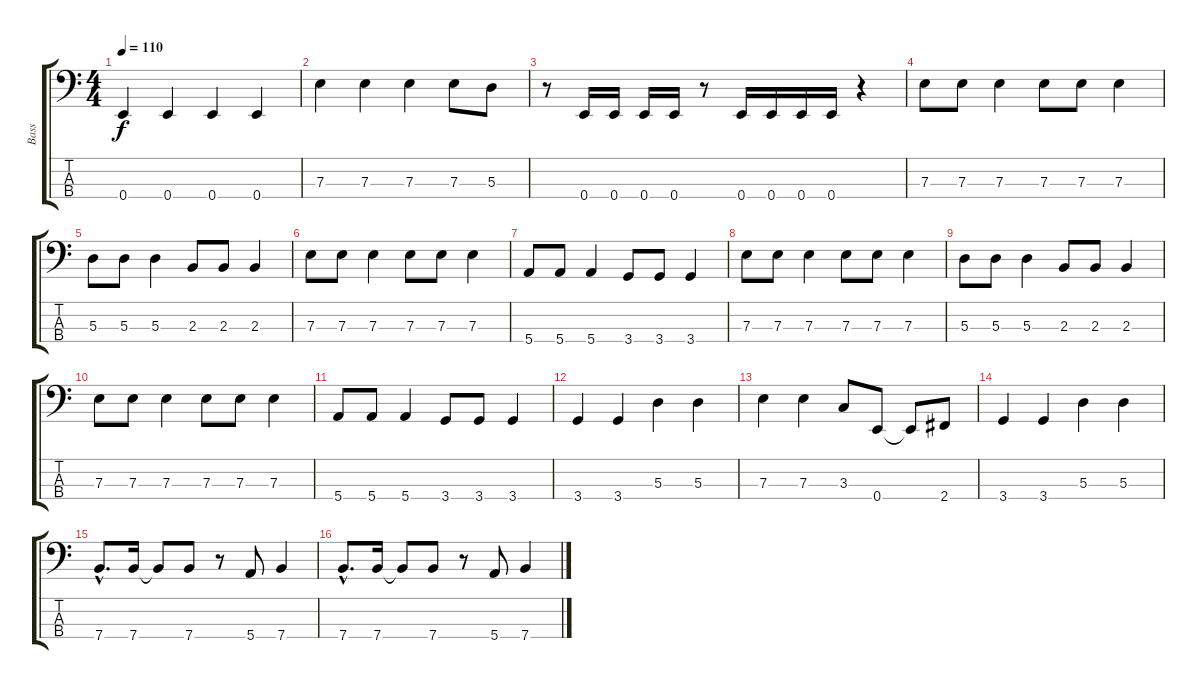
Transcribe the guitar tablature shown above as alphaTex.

\track ("Bass" "Bass") {instrument electricbasspick}
\staff {score tabs}
\tuning (G2 D2 A1 E1) {hide}
\ts (4 4)
\tempo 110
\clef f4
\ks c
0.4.4{dy f} 0.4.4 0.4.4 0.4.4 |
7.3.4 7.3.4 7.3.4 7.3.8 5.3.8 |
r.8 0.4.16 0.4.16 0.4.16 0.4.16 r.8 0.4.16 0.4.16 0.4.16 0.4.16 r.4 |
7.3.8 7.3.8 7.3.4 7.3.8 7.3.8 7.3.4 |
5.3.8 5.3.8 5.3.4 2.3.8 2.3.8 2.3.4 |
7.3.8 7.3.8 7.3.4 7.3.8 7.3.8 7.3.4 |
5.4.8 5.4.8 5.4.4 3.4.8 3.4.8 3.4.4 |
7.3.8 7.3.8 7.3.4 7.3.8 7.3.8 7.3.4 |
5.3.8 5.3.8 5.3.4 2.3.8 2.3.8 2.3.4 |
7.3.8 7.3.8 7.3.4 7.3.8 7.3.8 7.3.4 |
5.4.8 5.4.8 5.4.4 3.4.8 3.4.8 3.4.4 |
3.4.4 3.4.4 5.3.4 5.3.4 |
7.3.4 7.3.4 3.3.8 0.4.8 0.4{t}.8 2.4.8 |
3.4.4 3.4.4 5.3.4 5.3.4 |
7.4{hac}.8{d} 7.4.16 7.4{t}.8 7.4.8 r.8 5.4.8 7.4.4 |
7.4{hac}.8{d} 7.4.16 7.4{t}.8 7.4.8 r.8 5.4.8 7.4.4
